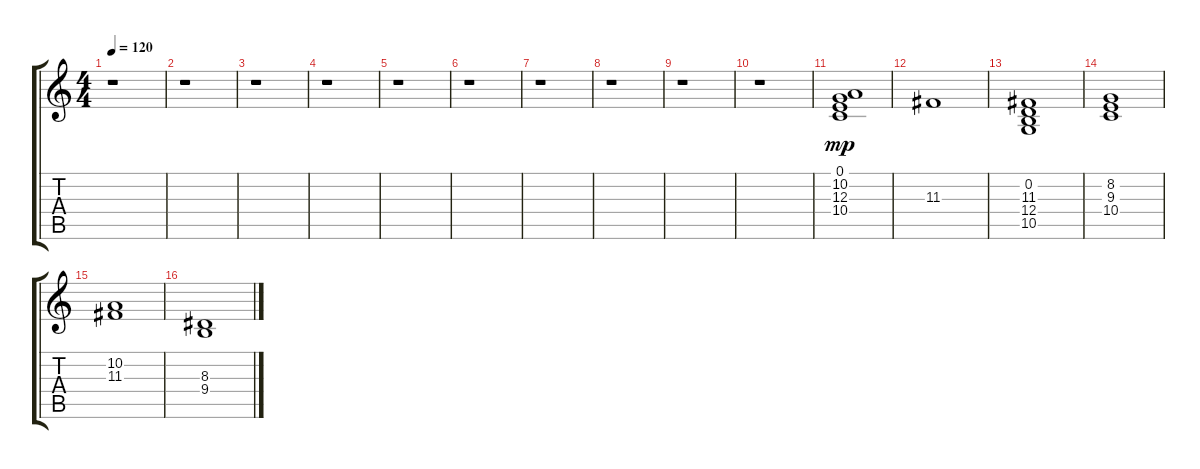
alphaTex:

\track "" {instrument stringensemble1}
\staff {score tabs}
\tuning (E4 B3 G3 D3 A2 E2) {hide}
\ts (4 4)
\tempo 120
\clef g2
\ks c
r.1{dy f} |
r.1 |
r.1 |
r.1 |
r.1 |
r.1 |
r.1 |
r.1 |
r.1 |
r.1 |
(0.1 10.2 12.3 10.4).1{dy mp} |
11.3.1 |
(0.2 11.3 12.4 10.5).1 |
(8.2 9.3 10.4).1 |
(10.2 11.3).1 |
(8.3 9.4).1
